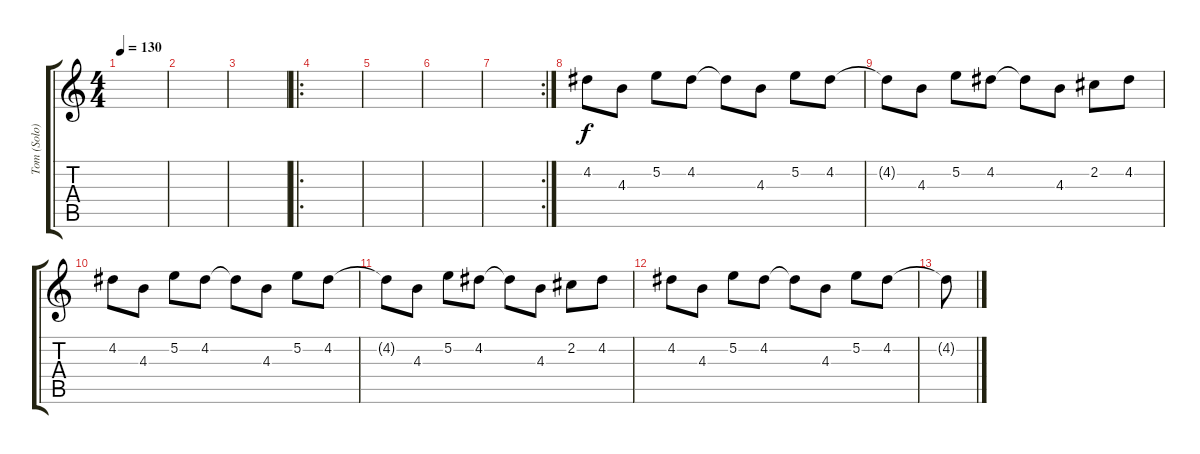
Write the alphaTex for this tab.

\track ("Tom (Solo)" "Tom (Solo)") {instrument distortionguitar}
\staff {score tabs}
\tuning (E4 B3 G3 D3 A2 E2) {hide}
\ts (4 4)
\tempo 130
\clef g2
\ks c
|
|
|
\ro
|
|
|
\rc 2
|
4.2.8{volume 13 instrument overdrivenguitar} 4.3.8 5.2.8 4.2.8 4.2{t}.8 4.3.8 5.2.8 4.2.8 |
4.2{t}.8{volume 13} 4.3.8 5.2.8 4.2.8 4.2{t}.8 4.3.8 2.2.8 4.2.8 |
4.2.8{volume 13} 4.3.8 5.2.8 4.2.8 4.2{t}.8 4.3.8 5.2.8 4.2.8 |
4.2{t}.8{volume 13} 4.3.8 5.2.8 4.2.8 4.2{t}.8 4.3.8 2.2.8 4.2.8 |
4.2.8 4.3.8 5.2.8 4.2.8 4.2{t}.8 4.3.8 5.2.8 4.2.8 |
4.2{t}.8
